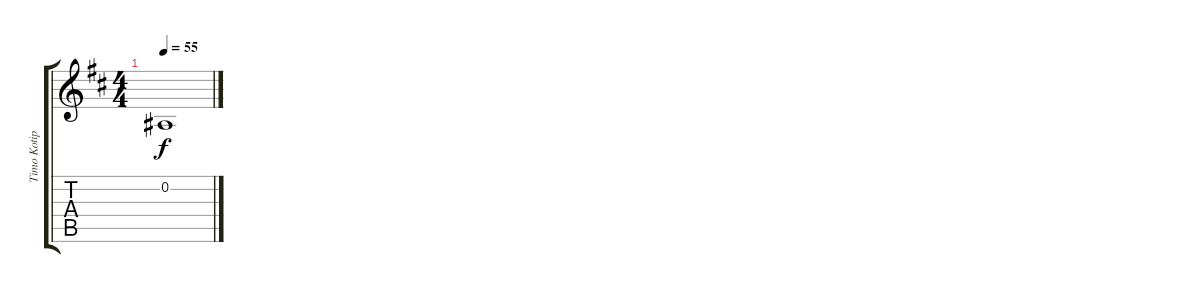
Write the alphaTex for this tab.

\track ("Timo Kotipelto" "Timo Kotip") {instrument choiraahs}
\staff {score tabs}
\tuning (Eb4 Bb3 Gb3 Db3 Ab2 Eb2) {hide}
\ts (4 4)
\tempo 55
\clef g2
\ks d
0.2{t}.1{dy f}
